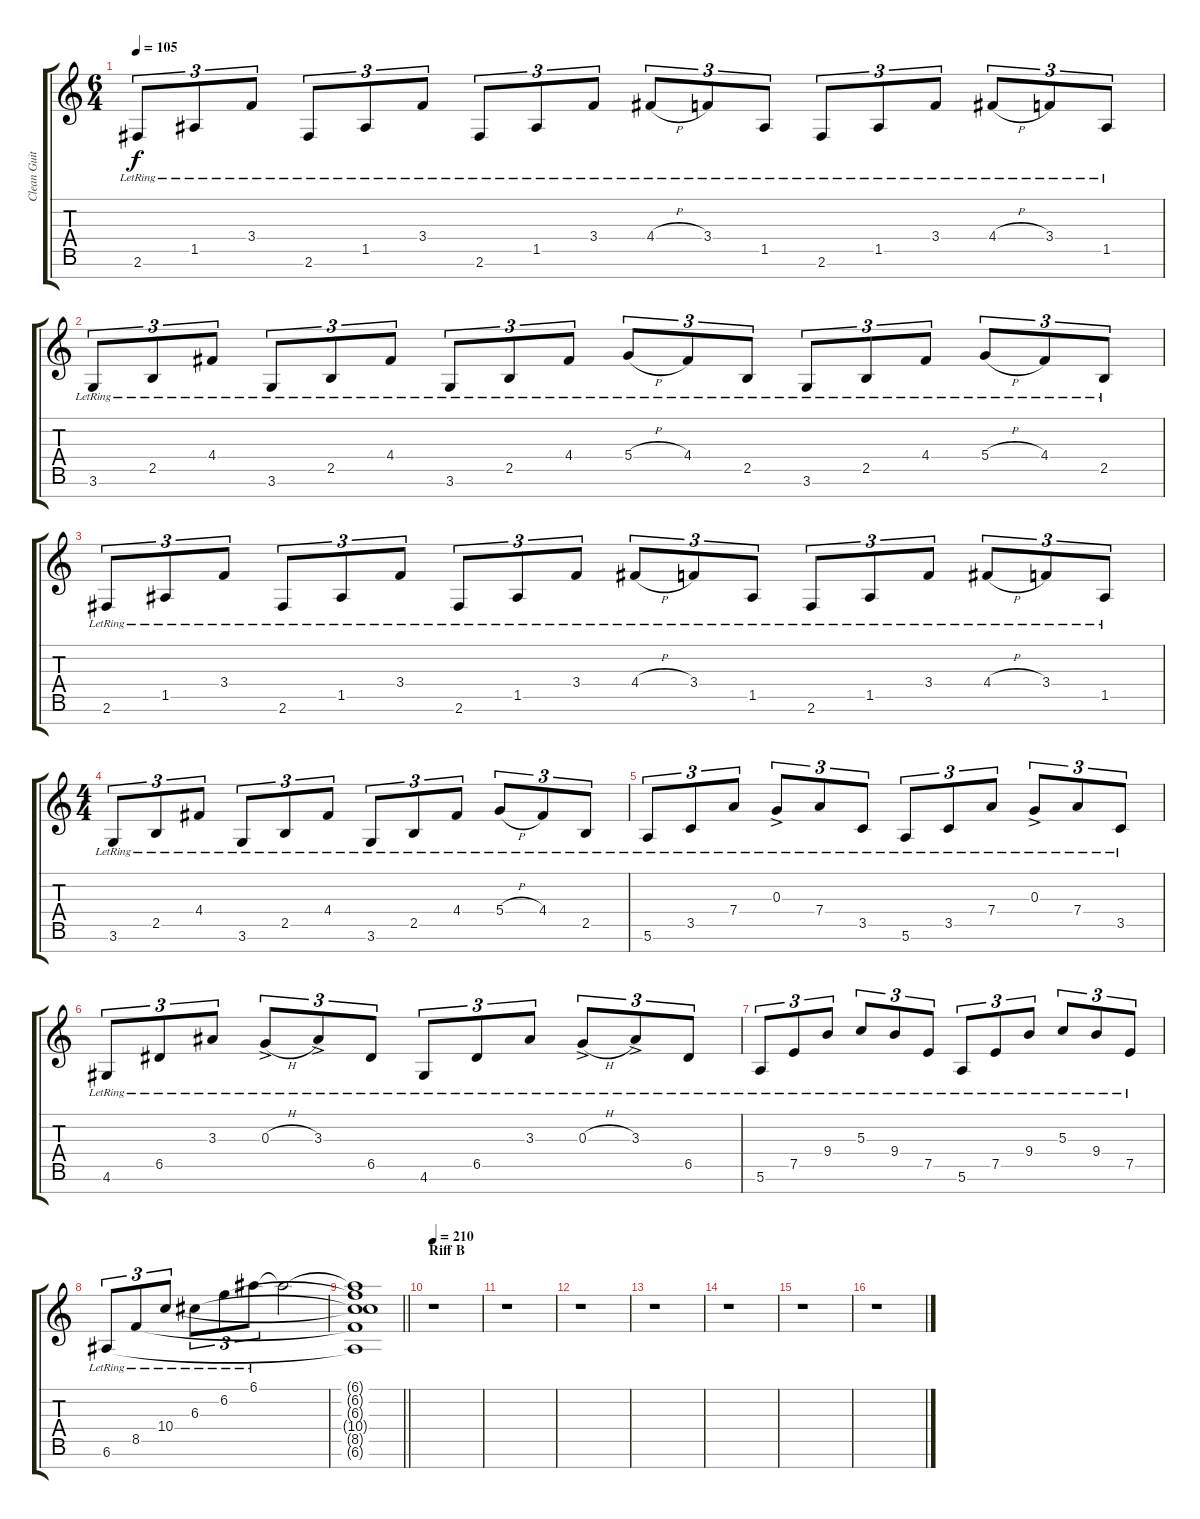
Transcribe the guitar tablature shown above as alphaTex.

\track ("Clean Guitar" "Clean Guit") {instrument electricguitarclean}
\staff {score tabs}
\tuning (E4 B3 G3 D3 A2 E2 B1) {hide}
\ts (6 4)
\tempo 105
\clef g2
\ks c
2.6{lr}.8{tu (3 2) dy f} 1.5{lr}.8{tu (3 2)} 3.4{lr}.8{tu (3 2)} 2.6{lr}.8{tu (3 2)} 1.5{lr}.8{tu (3 2)} 3.4{lr}.8{tu (3 2)} 2.6{lr}.8{tu (3 2)} 1.5{lr}.8{tu (3 2)} 3.4{lr}.8{tu (3 2)} 4.4{h lr}.8{tu (3 2)} 3.4{lr}.8{tu (3 2)} 1.5{lr}.8{tu (3 2)} 2.6{lr}.8{tu (3 2)} 1.5{lr}.8{tu (3 2)} 3.4{lr}.8{tu (3 2)} 4.4{h lr}.8{tu (3 2)} 3.4{lr}.8{tu (3 2)} 1.5{lr}.8{tu (3 2)} |
3.6{lr}.8{tu (3 2)} 2.5{lr}.8{tu (3 2)} 4.4{lr}.8{tu (3 2)} 3.6{lr}.8{tu (3 2)} 2.5{lr}.8{tu (3 2)} 4.4{lr}.8{tu (3 2)} 3.6{lr}.8{tu (3 2)} 2.5{lr}.8{tu (3 2)} 4.4{lr}.8{tu (3 2)} 5.4{h lr}.8{tu (3 2)} 4.4{lr}.8{tu (3 2)} 2.5{lr}.8{tu (3 2)} 3.6{lr}.8{tu (3 2)} 2.5{lr}.8{tu (3 2)} 4.4{lr}.8{tu (3 2)} 5.4{h lr}.8{tu (3 2)} 4.4{lr}.8{tu (3 2)} 2.5{lr}.8{tu (3 2)} |
2.6{lr}.8{tu (3 2)} 1.5{lr}.8{tu (3 2)} 3.4{lr}.8{tu (3 2)} 2.6{lr}.8{tu (3 2)} 1.5{lr}.8{tu (3 2)} 3.4{lr}.8{tu (3 2)} 2.6{lr}.8{tu (3 2)} 1.5{lr}.8{tu (3 2)} 3.4{lr}.8{tu (3 2)} 4.4{h lr}.8{tu (3 2)} 3.4{lr}.8{tu (3 2)} 1.5{lr}.8{tu (3 2)} 2.6{lr}.8{tu (3 2)} 1.5{lr}.8{tu (3 2)} 3.4{lr}.8{tu (3 2)} 4.4{h lr}.8{tu (3 2)} 3.4{lr}.8{tu (3 2)} 1.5{lr}.8{tu (3 2)} |
\ts (4 4)
3.6{lr}.8{tu (3 2)} 2.5{lr}.8{tu (3 2)} 4.4{lr}.8{tu (3 2)} 3.6{lr}.8{tu (3 2)} 2.5{lr}.8{tu (3 2)} 4.4{lr}.8{tu (3 2)} 3.6{lr}.8{tu (3 2)} 2.5{lr}.8{tu (3 2)} 4.4{lr}.8{tu (3 2)} 5.4{h lr}.8{tu (3 2)} 4.4{lr}.8{tu (3 2)} 2.5{lr}.8{tu (3 2)} |
5.6{lr}.8{tu (3 2)} 3.5{lr}.8{tu (3 2)} 7.4{lr}.8{tu (3 2)} 0.3{ac lr}.8{tu (3 2)} 7.4{lr}.8{tu (3 2)} 3.5{lr}.8{tu (3 2)} 5.6{lr}.8{tu (3 2)} 3.5{lr}.8{tu (3 2)} 7.4{lr}.8{tu (3 2)} 0.3{ac lr}.8{tu (3 2)} 7.4{lr}.8{tu (3 2)} 3.5{lr}.8{tu (3 2)} |
4.6{lr}.8{tu (3 2)} 6.5{lr}.8{tu (3 2)} 3.3{lr}.8{tu (3 2)} 0.3{h ac lr}.8{tu (3 2)} 3.3{ac lr}.8{tu (3 2)} 6.5{lr}.8{tu (3 2)} 4.6{lr}.8{tu (3 2)} 6.5{lr}.8{tu (3 2)} 3.3{lr}.8{tu (3 2)} 0.3{h ac lr}.8{tu (3 2)} 3.3{ac lr}.8{tu (3 2)} 6.5{lr}.8{tu (3 2)} |
5.6{lr}.8{tu (3 2)} 7.5{lr}.8{tu (3 2)} 9.4{lr}.8{tu (3 2)} 5.3{lr}.8{tu (3 2)} 9.4{lr}.8{tu (3 2)} 7.5{lr}.8{tu (3 2)} 5.6{lr}.8{tu (3 2)} 7.5{lr}.8{tu (3 2)} 9.4{lr}.8{tu (3 2)} 5.3{lr}.8{tu (3 2)} 9.4{lr}.8{tu (3 2)} 7.5{lr}.8{tu (3 2)} |
6.6{lr}.8{tu (3 2)} 8.5{lr}.8{tu (3 2)} 10.4{lr}.8{tu (3 2)} 6.3{lr}.8{tu (3 2)} 6.2{lr}.8{tu (3 2)} 6.1{lr}.8{tu (3 2)} 6.1{t}.2 |
\barLineRight lightlight
(6.1{t} 6.2{t} 6.3{t} 10.4{t} 8.5{t} 6.6{t}).1 |
\section ("" "Riff B")
\tempo 210
r.1 |
r.1 |
r.1 |
r.1 |
r.1 |
r.1 |
r.1
